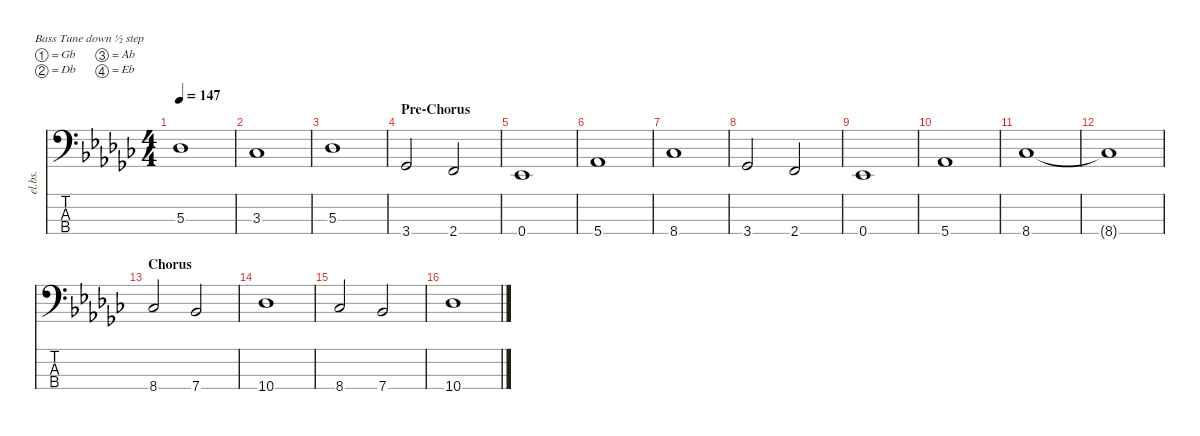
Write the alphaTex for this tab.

\defaultSystemsLayout 8
\hideDynamics
\bracketExtendMode nobrackets
\otherSystemsTrackNameOrientation horizontal
\track ("Bass" "el.bs.") {instrument electricbassfinger}
\staff {score tabs}
\tuning (Gb2 Db2 Ab1 Eb1)
\ts (4 4)
\tempo 147
\clef f4
\ks ebminor
5.3{acc b}.1{dy f beam Down} |
3.3{acc b}.1{beam Up} |
5.3{acc b}.1{beam Down} |
\section ("" "Pre-Chorus")
3.4{acc b}.2{beam Up} 2.4{acc forcenatural}.2{beam Up} |
0.4{acc b}.1{beam Up} |
5.4{acc b}.1{beam Up} |
8.4{acc b}.1{beam Up} |
3.4{acc b}.2{beam Up} 2.4{acc forcenatural}.2{beam Up} |
0.4{acc b}.1{beam Up} |
5.4{acc b}.1{beam Up} |
8.4{acc b}.1{beam Up} |
8.4{t acc b}.1{beam Up} |
\section ("" "Chorus")
8.4{acc b}.2{beam Up} 7.4{acc b}.2{beam Up} |
10.4{acc b}.1{beam Down} |
8.4{acc b}.2{beam Up} 7.4{acc b}.2{beam Up} |
10.4{acc b}.1{beam Down}
